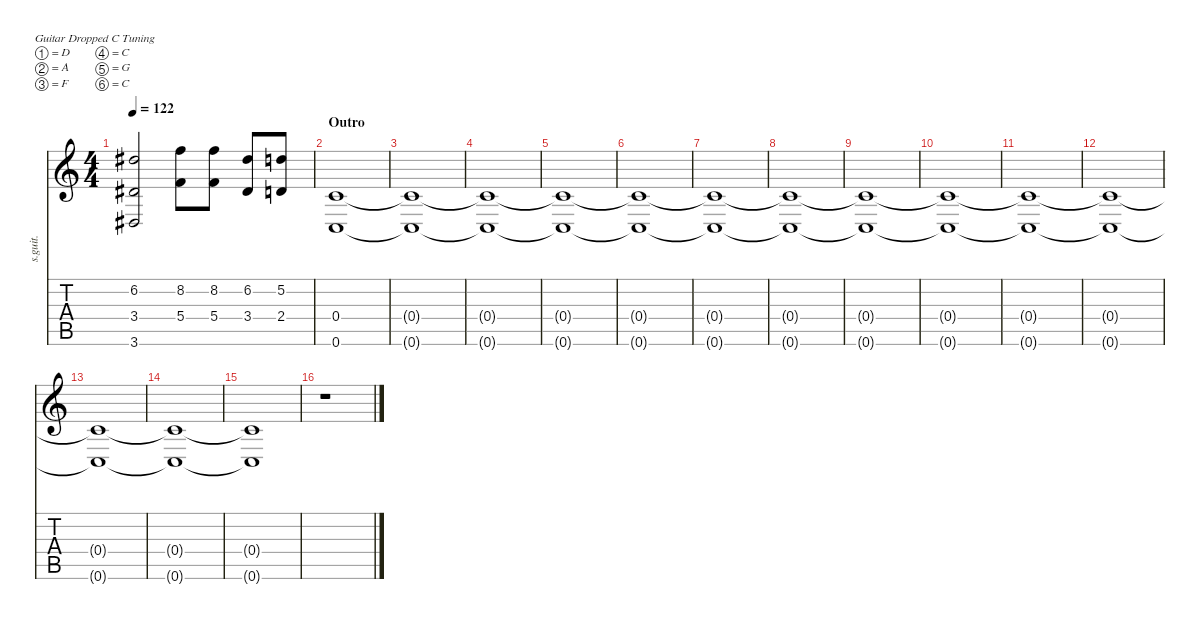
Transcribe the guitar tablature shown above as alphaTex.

\defaultSystemsLayout 4
\hideDynamics
\bracketExtendMode nobrackets
\track ("(Howard Benson - Keyboards)" "s.guit.") {instrument pad2warm}
\staff {score tabs}
\tuning (D4 A3 F3 C3 G2 C2)
\displaytranspose 12
\ts (4 4)
\tempo 122
\clef g2
\ks c
(6.2{acc #} 3.4{acc #} 3.6{acc #}).2{lyrics (0 "") lyrics (1 "") lyrics (2 "") lyrics (3 "") lyrics (4 "") dy f} (8.2 5.4).8{lyrics (0 "") lyrics (1 "") lyrics (2 "") lyrics (3 "") lyrics (4 "")} (8.2 5.4).8{lyrics (0 "") lyrics (1 "") lyrics (2 "") lyrics (3 "") lyrics (4 "")} (6.2{acc #} 3.4{acc #}).8{lyrics (0 "") lyrics (1 "") lyrics (2 "") lyrics (3 "") lyrics (4 "")} (5.2 2.4).8{lyrics (0 "") lyrics (1 "") lyrics (2 "") lyrics (3 "") lyrics (4 "")} |
\section ("" "Outro")
(0.4 0.6).1{lyrics (0 "") lyrics (1 "") lyrics (2 "") lyrics (3 "") lyrics (4 "")} |
(0.4{t} 0.6{t}).1{lyrics (0 "") lyrics (1 "") lyrics (2 "") lyrics (3 "") lyrics (4 "")} |
(0.4{t} 0.6{t}).1{lyrics (0 "") lyrics (1 "") lyrics (2 "") lyrics (3 "") lyrics (4 "")} |
(0.4{t} 0.6{t}).1{lyrics (0 "") lyrics (1 "") lyrics (2 "") lyrics (3 "") lyrics (4 "")} |
(0.4{t} 0.6{t}).1{lyrics (0 "") lyrics (1 "") lyrics (2 "") lyrics (3 "") lyrics (4 "")} |
(0.4{t} 0.6{t}).1{lyrics (0 "") lyrics (1 "") lyrics (2 "") lyrics (3 "") lyrics (4 "")} |
(0.4{t} 0.6{t}).1{lyrics (0 "") lyrics (1 "") lyrics (2 "") lyrics (3 "") lyrics (4 "")} |
(0.4{t} 0.6{t}).1{lyrics (0 "") lyrics (1 "") lyrics (2 "") lyrics (3 "") lyrics (4 "")} |
(0.4{t} 0.6{t}).1{lyrics (0 "") lyrics (1 "") lyrics (2 "") lyrics (3 "") lyrics (4 "")} |
(0.4{t} 0.6{t}).1{lyrics (0 "") lyrics (1 "") lyrics (2 "") lyrics (3 "") lyrics (4 "")} |
(0.4{t} 0.6{t}).1{lyrics (0 "") lyrics (1 "") lyrics (2 "") lyrics (3 "") lyrics (4 "")} |
(0.4{t} 0.6{t}).1{lyrics (0 "") lyrics (1 "") lyrics (2 "") lyrics (3 "") lyrics (4 "")} |
(0.4{t} 0.6{t}).1{lyrics (0 "") lyrics (1 "") lyrics (2 "") lyrics (3 "") lyrics (4 "")} |
(0.4{t} 0.6{t}).1{lyrics (0 "") lyrics (1 "") lyrics (2 "") lyrics (3 "") lyrics (4 "")} |
r.1
